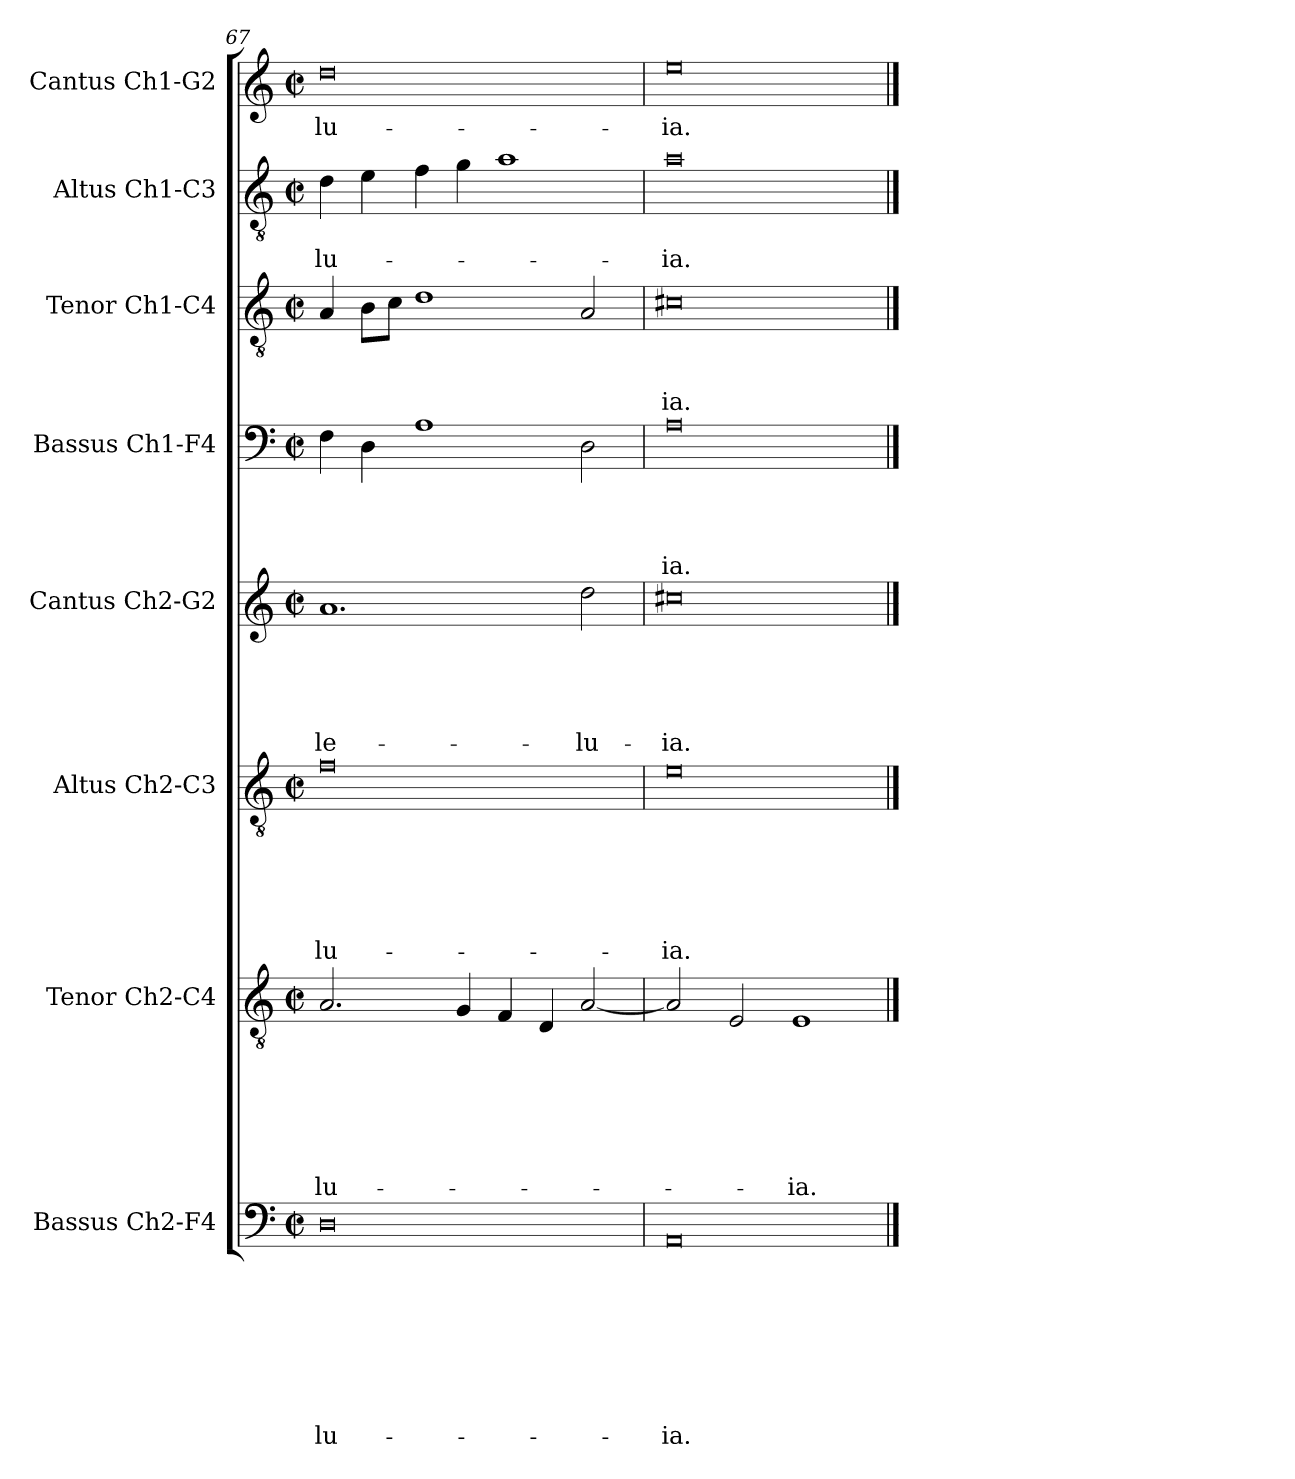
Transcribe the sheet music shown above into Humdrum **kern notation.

**kern	**text	**text	**text	**text	**text	**text	**text	**text	**kern	**text	**text	**text	**text	**text	**text	**text	**kern	**text	**text	**text	**text	**text	**text	**kern	**text	**text	**text	**text	**text	**kern	**text	**text	**text	**text	**kern	**text	**text	**text	**kern	**text	**text	**kern	**text
*part8	*part8	*part8	*part8	*part8	*part8	*part8	*part8	*part8	*part7	*part7	*part7	*part7	*part7	*part7	*part7	*part7	*part6	*part6	*part6	*part6	*part6	*part6	*part6	*part5	*part5	*part5	*part5	*part5	*part5	*part4	*part4	*part4	*part4	*part4	*part3	*part3	*part3	*part3	*part2	*part2	*part2	*part1	*part1
*staff8	*staff8	*staff8	*staff8	*staff8	*staff8	*staff8	*staff8	*staff8	*staff7	*staff7	*staff7	*staff7	*staff7	*staff7	*staff7	*staff7	*staff6	*staff6	*staff6	*staff6	*staff6	*staff6	*staff6	*staff5	*staff5	*staff5	*staff5	*staff5	*staff5	*staff4	*staff4	*staff4	*staff4	*staff4	*staff3	*staff3	*staff3	*staff3	*staff2	*staff2	*staff2	*staff1	*staff1
*I"Bassus Ch2-F4	*	*	*	*	*	*	*	*	*I"Tenor Ch2-C4	*	*	*	*	*	*	*	*I"Altus Ch2-C3	*	*	*	*	*	*	*I"Cantus Ch2-G2	*	*	*	*	*	*I"Bassus Ch1-F4	*	*	*	*	*I"Tenor Ch1-C4	*	*	*	*I"Altus Ch1-C3	*	*	*I"Cantus Ch1-G2	*
*I'B2	*	*	*	*	*	*	*	*	*I'T2	*	*	*	*	*	*	*	*I'A2	*	*	*	*	*	*	*I'C2	*	*	*	*	*	*I'B	*	*	*	*	*I'T	*	*	*	*I'A	*	*	*I'C	*
*clefF4	*	*	*	*	*	*	*	*	*clefGv2	*	*	*	*	*	*	*	*clefGv2	*	*	*	*	*	*	*clefG2	*	*	*	*	*	*clefF4	*	*	*	*	*clefGv2	*	*	*	*clefGv2	*	*	*clefG2	*
*k[]	*	*	*	*	*	*	*	*	*k[]	*	*	*	*	*	*	*	*k[]	*	*	*	*	*	*	*k[]	*	*	*	*	*	*k[]	*	*	*	*	*k[]	*	*	*	*k[]	*	*	*k[]	*
*C:	*	*	*	*	*	*	*	*	*C:	*	*	*	*	*	*	*	*C:	*	*	*	*	*	*	*C:	*	*	*	*	*	*C:	*	*	*	*	*C:	*	*	*	*C:	*	*	*C:	*
*M2/2	*	*	*	*	*	*	*	*	*M2/2	*	*	*	*	*	*	*	*M2/2	*	*	*	*	*	*	*M2/2	*	*	*	*	*	*M2/2	*	*	*	*	*M2/2	*	*	*	*M2/2	*	*	*M2/2	*
*met(c|)	*	*	*	*	*	*	*	*	*met(c|)	*	*	*	*	*	*	*	*met(c|)	*	*	*	*	*	*	*met(c|)	*	*	*	*	*	*met(c|)	*	*	*	*	*met(c|)	*	*	*	*met(c|)	*	*	*met(c|)	*
=67	=67	=67	=67	=67	=67	=67	=67	=67	=67	=67	=67	=67	=67	=67	=67	=67	=67	=67	=67	=67	=67	=67	=67	=67	=67	=67	=67	=67	=67	=67	=67	=67	=67	=67	=67	=67	=67	=67	=67	=67	=67	=67	=67
!	!	!	!	!	!	!	!	!LO:LY:b	!	!	!	!	!	!	!	!LO:LY:b	!	!	!	!	!	!	!LO:LY:b	!	!	!	!	!	!LO:LY:b	!	!	!	!	!	!	!	!	!	!	!	!LO:LY:b	!	!LO:LY:b
0D	.	.	.	.	.	.	.	-lu-	2.A/	.	.	.	.	.	.	-lu-	0f	.	.	.	.	.	-lu-	1.a	.	.	.	.	-le-	4F\	.	.	.	.	4A/	.	.	.	4d\	.	-lu-	0dd	-lu-
.	.	.	.	.	.	.	.	.	.	.	.	.	.	.	.	.	.	.	.	.	.	.	.	.	.	.	.	.	.	4D\	.	.	.	.	8B\L	.	.	.	4e\	.	.	.	.
.	.	.	.	.	.	.	.	.	.	.	.	.	.	.	.	.	.	.	.	.	.	.	.	.	.	.	.	.	.	.	.	.	.	.	8c\J	.	.	.	.	.	.	.	.
.	.	.	.	.	.	.	.	.	.	.	.	.	.	.	.	.	.	.	.	.	.	.	.	.	.	.	.	.	.	1A	.	.	.	.	1d	.	.	.	4f\	.	.	.	.
.	.	.	.	.	.	.	.	.	4G/	.	.	.	.	.	.	.	.	.	.	.	.	.	.	.	.	.	.	.	.	.	.	.	.	.	.	.	.	.	4g\	.	.	.	.
.	.	.	.	.	.	.	.	.	4F/	.	.	.	.	.	.	.	.	.	.	.	.	.	.	.	.	.	.	.	.	.	.	.	.	.	.	.	.	.	1a	.	.	.	.
.	.	.	.	.	.	.	.	.	4D/	.	.	.	.	.	.	.	.	.	.	.	.	.	.	.	.	.	.	.	.	.	.	.	.	.	.	.	.	.	.	.	.	.	.
!	!	!	!	!	!	!	!	!	!	!	!	!	!	!	!	!	!	!	!	!	!	!	!	!	!	!	!	!	!LO:LY:b	!	!	!	!	!	!	!	!	!	!	!	!	!	!
.	.	.	.	.	.	.	.	.	[2A/	.	.	.	.	.	.	.	.	.	.	.	.	.	.	2dd\	.	.	.	.	-lu-	2D\	.	.	.	.	2A/	.	.	.	.	.	.	.	.
=68	=68	=68	=68	=68	=68	=68	=68	=68	=68	=68	=68	=68	=68	=68	=68	=68	=68	=68	=68	=68	=68	=68	=68	=68	=68	=68	=68	=68	=68	=68	=68	=68	=68	=68	=68	=68	=68	=68	=68	=68	=68	=68	=68
!	!	!	!	!	!	!	!	!LO:LY:b	!	!	!	!	!	!	!	!	!	!	!	!	!	!	!LO:LY:b	!	!	!	!	!	!LO:LY:b	!	!	!	!	!LO:LY:b	!	!	!	!LO:LY:b	!	!	!LO:LY:b	!	!LO:LY:b
0AA	.	.	.	.	.	.	.	-ia.	2A/]	.	.	.	.	.	.	.	0e	.	.	.	.	.	-ia.	0cc#X	.	.	.	.	-ia.	0A	.	.	.	-ia.	0c#X	.	.	-ia.	0a	.	-ia.	0ee	-ia.
.	.	.	.	.	.	.	.	.	2E/	.	.	.	.	.	.	.	.	.	.	.	.	.	.	.	.	.	.	.	.	.	.	.	.	.	.	.	.	.	.	.	.	.	.
!	!	!	!	!	!	!	!	!	!	!	!	!	!	!	!	!LO:LY:b	!	!	!	!	!	!	!	!	!	!	!	!	!	!	!	!	!	!	!	!	!	!	!	!	!	!	!
.	.	.	.	.	.	.	.	.	1E	.	.	.	.	.	.	-ia.	.	.	.	.	.	.	.	.	.	.	.	.	.	.	.	.	.	.	.	.	.	.	.	.	.	.	.
==	==	==	==	==	==	==	==	==	==	==	==	==	==	==	==	==	==	==	==	==	==	==	==	==	==	==	==	==	==	==	==	==	==	==	==	==	==	==	==	==	==	==	==
*-	*-	*-	*-	*-	*-	*-	*-	*-	*-	*-	*-	*-	*-	*-	*-	*-	*-	*-	*-	*-	*-	*-	*-	*-	*-	*-	*-	*-	*-	*-	*-	*-	*-	*-	*-	*-	*-	*-	*-	*-	*-	*-	*-
